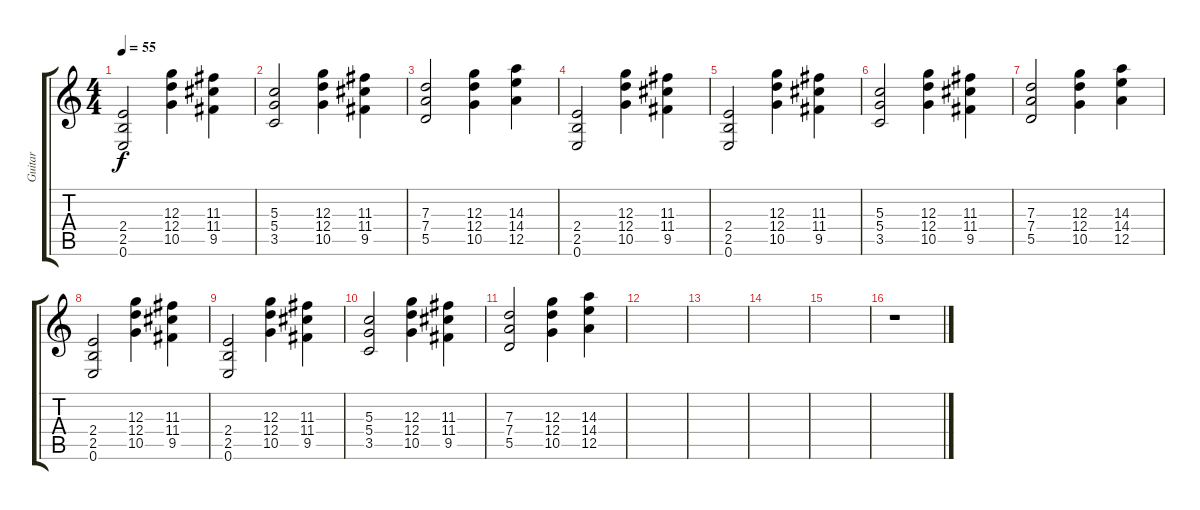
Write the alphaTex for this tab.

\track ("Guitar" "Guitar") {instrument overdrivenguitar}
\staff {score tabs}
\tuning (E4 B3 G3 D3 A2 E2) {hide}
\ts (4 4)
\tempo 55
\clef g2
\ks c
(2.4 2.5 0.6).2{dy f} (12.3 12.4 10.5).4 (11.3 11.4 9.5).4 |
(5.3 5.4 3.5).2 (12.3 12.4 10.5).4 (11.3 11.4 9.5).4 |
(7.3 7.4 5.5).2 (12.3 12.4 10.5).4 (14.3 14.4 12.5).4 |
(2.4 2.5 0.6).2 (12.3 12.4 10.5).4 (11.3 11.4 9.5).4 |
(2.4 2.5 0.6).2 (12.3 12.4 10.5).4 (11.3 11.4 9.5).4 |
(5.3 5.4 3.5).2 (12.3 12.4 10.5).4 (11.3 11.4 9.5).4 |
(7.3 7.4 5.5).2 (12.3 12.4 10.5).4 (14.3 14.4 12.5).4 |
(2.4 2.5 0.6).2 (12.3 12.4 10.5).4 (11.3 11.4 9.5).4 |
(2.4 2.5 0.6).2 (12.3 12.4 10.5).4 (11.3 11.4 9.5).4 |
(5.3 5.4 3.5).2 (12.3 12.4 10.5).4 (11.3 11.4 9.5).4 |
(7.3 7.4 5.5).2 (12.3 12.4 10.5).4 (14.3 14.4 12.5).4 |
|
|
|
|
r.1
